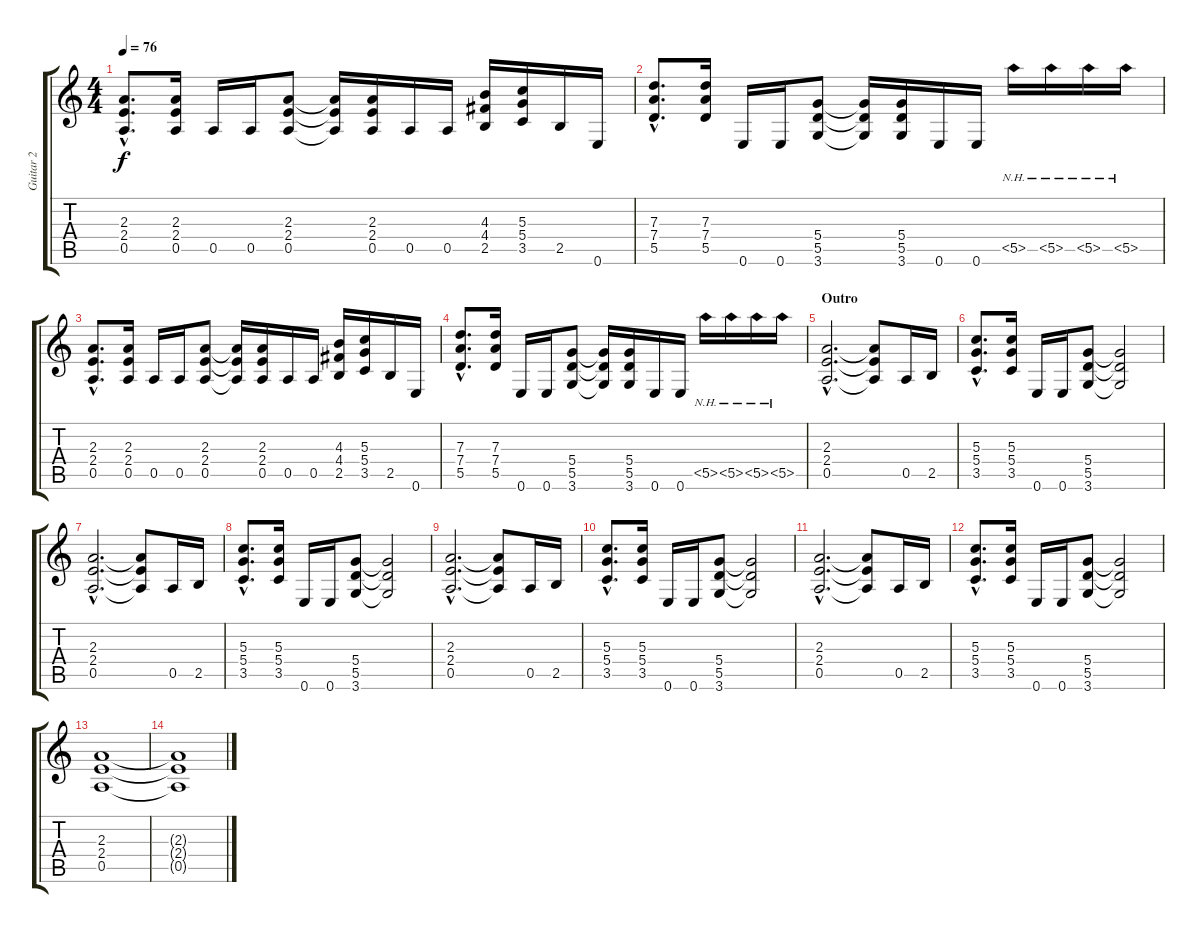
\track ("Guitar 2" "Guitar 2") {instrument electricguitarjazz}
\staff {score tabs}
\tuning (E4 B3 G3 D3 A2 E2) {hide}
\ts (4 4)
\tempo 76
\clef g2
\ks c
(2.3{hac} 2.4{hac} 0.5{hac}).8{d dy f} (2.3 2.4 0.5).16 0.5.16 0.5.16 (2.3 2.4 0.5).8 (2.3{t} 2.4{t} 0.5{t}).16 (2.3 2.4 0.5).16 0.5.16 0.5.16 (4.3 4.4 2.5).16 (5.3 5.4 3.5).16 2.5.16 0.6.16 |
(7.3{hac} 7.4{hac} 5.5{hac}).8{d} (7.3 7.4 5.5).16 0.6.16 0.6.16 (5.4 5.5 3.6).8 (5.4{t} 5.5{t} 3.6{t}).16 (5.4 5.5 3.6).16 0.6.16 0.6.16 5.5{nh}.16 5.5{nh}.16 5.5{nh}.16 5.5{nh}.16 |
(2.3{hac} 2.4{hac} 0.5{hac}).8{d} (2.3 2.4 0.5).16 0.5.16 0.5.16 (2.3 2.4 0.5).8 (2.3{t} 2.4{t} 0.5{t}).16 (2.3 2.4 0.5).16 0.5.16 0.5.16 (4.3 4.4 2.5).16 (5.3 5.4 3.5).16 2.5.16 0.6.16 |
(7.3{hac} 7.4{hac} 5.5{hac}).8{d} (7.3 7.4 5.5).16 0.6.16 0.6.16 (5.4 5.5 3.6).8 (5.4{t} 5.5{t} 3.6{t}).16 (5.4 5.5 3.6).16 0.6.16 0.6.16 5.5{nh}.16 5.5{nh}.16 5.5{nh}.16 5.5{nh}.16 |
\section ("" "Outro")
(2.3{hac} 2.4{hac} 0.5{hac}).2{d} (2.3{t} 2.4{t} 0.5{t}).8 0.5.16 2.5.16 |
(5.3{hac} 5.4{hac} 3.5{hac}).8{d} (5.3 5.4 3.5).16 0.6.16 0.6.16 (5.4 5.5 3.6).8 (5.4{t} 5.5{t} 3.6{t}).2 |
(2.3{hac} 2.4{hac} 0.5{hac}).2{d} (2.3{t} 2.4{t} 0.5{t}).8 0.5.16 2.5.16 |
(5.3{hac} 5.4{hac} 3.5{hac}).8{d} (5.3 5.4 3.5).16 0.6.16 0.6.16 (5.4 5.5 3.6).8 (5.4{t} 5.5{t} 3.6{t}).2 |
(2.3{hac} 2.4{hac} 0.5{hac}).2{d} (2.3{t} 2.4{t} 0.5{t}).8 0.5.16 2.5.16 |
(5.3{hac} 5.4{hac} 3.5{hac}).8{d} (5.3 5.4 3.5).16 0.6.16 0.6.16 (5.4 5.5 3.6).8 (5.4{t} 5.5{t} 3.6{t}).2 |
(2.3{hac} 2.4{hac} 0.5{hac}).2{d} (2.3{t} 2.4{t} 0.5{t}).8 0.5.16 2.5.16 |
(5.3{hac} 5.4{hac} 3.5{hac}).8{d} (5.3 5.4 3.5).16 0.6.16 0.6.16 (5.4 5.5 3.6).8 (5.4{t} 5.5{t} 3.6{t}).2 |
(2.3 2.4 0.5).1{volume 0} |
(2.3{t} 2.4{t} 0.5{t}).1
